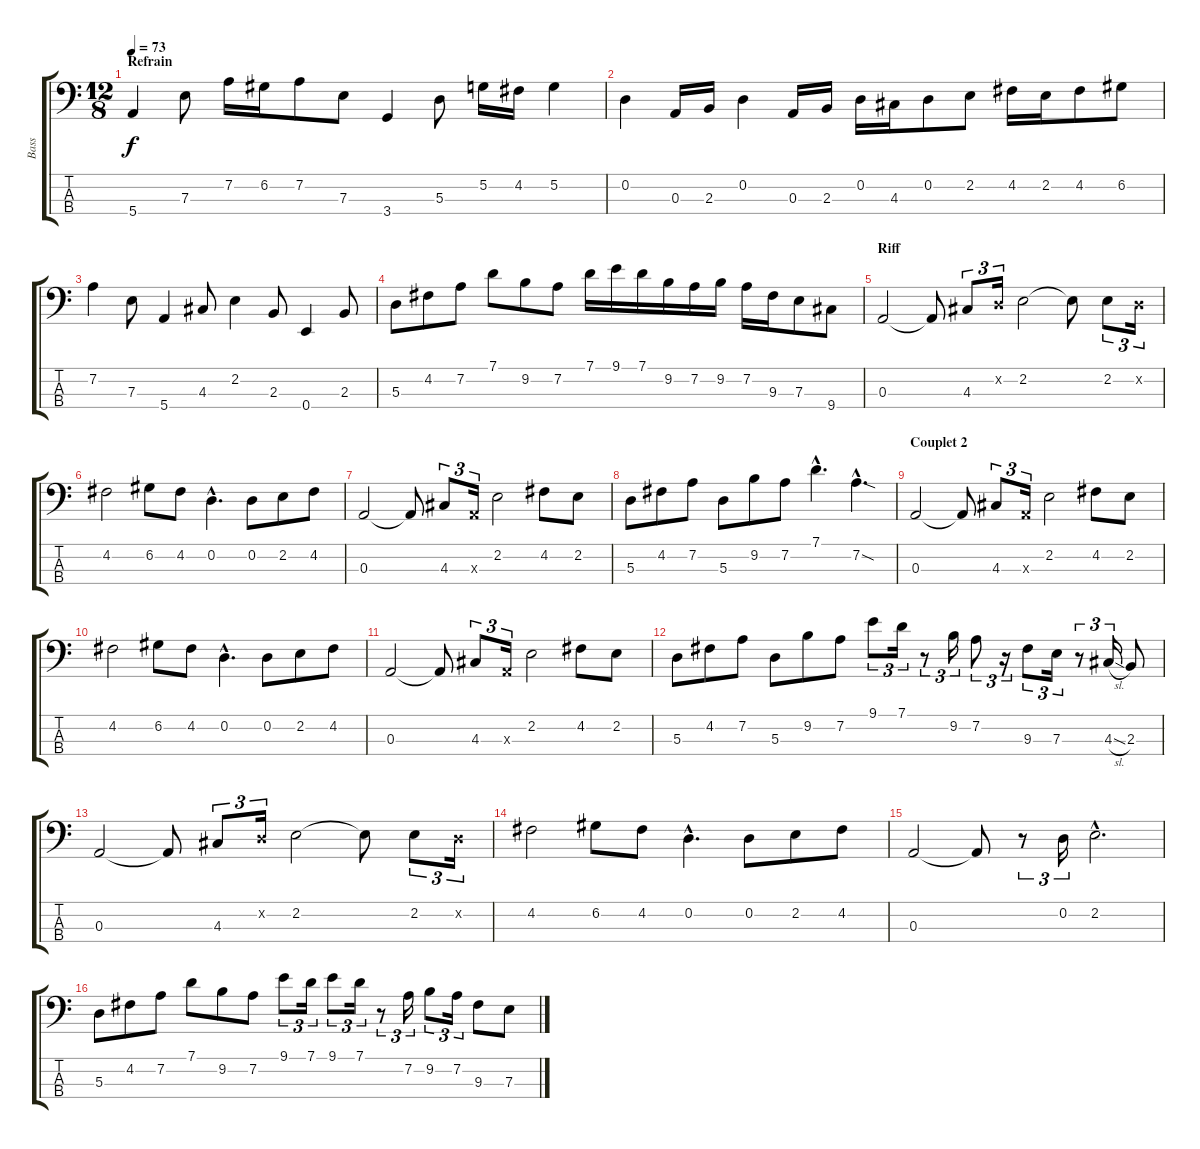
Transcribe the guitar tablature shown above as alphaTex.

\track ("Bass" "Bass") {instrument electricbassfinger}
\staff {score tabs}
\tuning (G2 D2 A1 E1) {hide}
\ts (12 8)
\section ("" "Refrain")
\tempo 73
\clef f4
\ks c
5.4.4{dy f} 7.3.8 7.2.16 6.2.16 7.2.8 7.3.8 3.4.4 5.3.8 5.2.16 4.2.16 5.2.4 |
0.2.4 0.3.16 2.3.16 0.2.4 0.3.16 2.3.16 0.2.16 4.3.16 0.2.8 2.2.8 4.2.16 2.2.16 4.2.8 6.2.8 |
7.2.4 7.3.8 5.4.4 4.3.8 2.2.4 2.3.8 0.4.4 2.3.8 |
5.3.8 4.2.8 7.2.8 7.1.8 9.2.8 7.2.8 7.1.16 9.1.16 7.1.16 9.2.16 7.2.16 9.2.16 7.2.16 9.3.16 7.3.8 9.4.8 |
\section ("" "Riff")
0.3.2 0.3{t}.8 4.3.8{tu (3 2)} 0.2{x}.16{tu (3 2)} 2.2.2 2.2{t}.8 2.2.8{tu (3 2)} 0.2{x}.16{tu (3 2)} |
4.2.2 6.2.8 4.2.8 0.2{hac}.4{d} 0.2.8 2.2.8 4.2.8 |
0.3.2 0.3{t}.8 4.3.8{tu (3 2)} 0.3{x}.16{tu (3 2)} 2.2.2 4.2.8 2.2.8 |
5.3.8 4.2.8 7.2.8 5.3.8 9.2.8 7.2.8 7.1{hac}.4{d} 7.2{sod hac}.4{d} |
\section ("" "Couplet 2")
0.3.2 0.3{t}.8 4.3.8{tu (3 2)} 0.3{x}.16{tu (3 2)} 2.2.2 4.2.8 2.2.8 |
4.2.2 6.2.8 4.2.8 0.2{hac}.4{d} 0.2.8 2.2.8 4.2.8 |
0.3.2 0.3{t}.8 4.3.8{tu (3 2)} 0.3{x}.16{tu (3 2)} 2.2.2 4.2.8 2.2.8 |
5.3.8 4.2.8 7.2.8 5.3.8 9.2.8 7.2.8 9.1.8{tu (3 2)} 7.1.16{tu (3 2)} r.8{tu (3 2)} 9.2.16{tu (3 2)} 7.2.8{tu (3 2)} r.16{tu (3 2)} 9.3.8{tu (3 2)} 7.3.16{tu (3 2)} r.8{tu (3 2)} 4.3{sl}.16{tu (3 2)} 2.3.8 |
0.3.2 0.3{t}.8 4.3.8{tu (3 2)} 0.2{x}.16{tu (3 2)} 2.2.2 2.2{t}.8 2.2.8{tu (3 2)} 0.2{x}.16{tu (3 2)} |
4.2.2 6.2.8 4.2.8 0.2{hac}.4{d} 0.2.8 2.2.8 4.2.8 |
0.3.2 0.3{t}.8 r.8{tu (3 2)} 0.2.16{tu (3 2)} 2.2{hac}.2{d} |
5.3.8 4.2.8 7.2.8 7.1.8 9.2.8 7.2.8 9.1.8{tu (3 2)} 7.1.16{tu (3 2)} 9.1.8{tu (3 2)} 7.1.16{tu (3 2)} r.8{tu (3 2)} 7.2.16{tu (3 2)} 9.2.8{tu (3 2)} 7.2.16{tu (3 2)} 9.3.8 7.3.8
